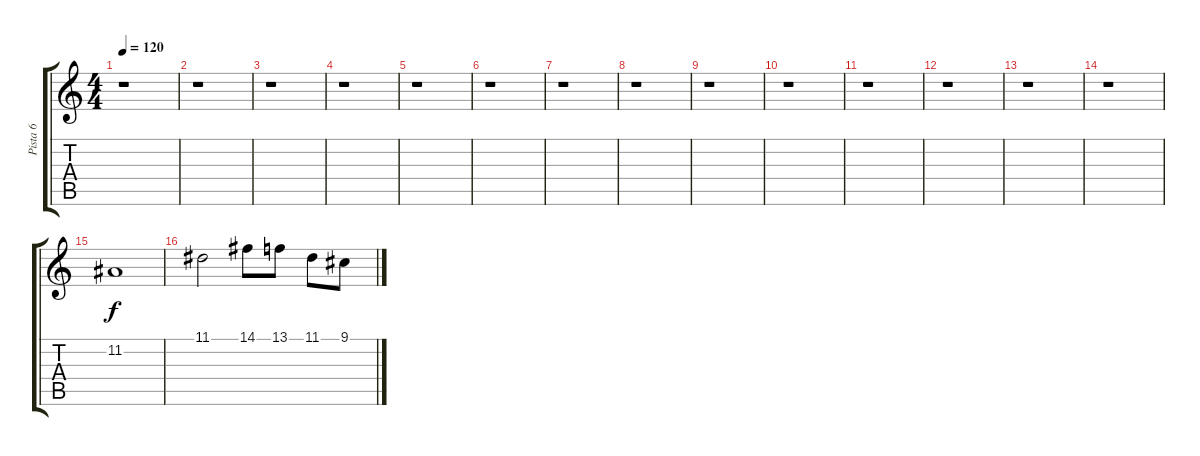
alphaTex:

\track ("Pista 6" "Pista 6") {instrument violin}
\staff {score tabs}
\tuning (E4 B3 G3 D3 A2 E2) {hide}
\ts (4 4)
\section ("" "")
\tempo 120
\clef g2
\ks c
r.1{dy f instrument violin} |
r.1 |
r.1 |
r.1 |
r.1 |
r.1 |
r.1 |
r.1 |
r.1 |
r.1 |
r.1 |
r.1 |
r.1 |
r.1 |
11.2.1 |
11.1.2 14.1.8 13.1.8 11.1.8 9.1.8
